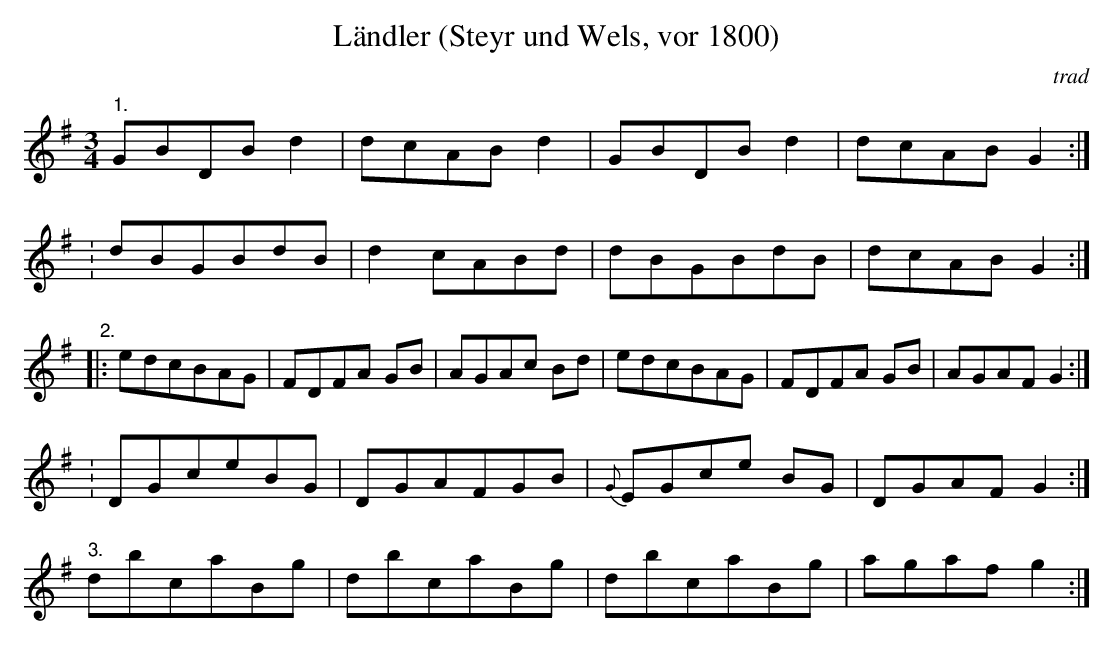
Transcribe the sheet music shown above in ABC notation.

X:1
T:Ländler (Steyr und Wels, vor 1800)
M:3/4
L:1/8
C:trad
K:G
"1." GBDBd2 |dcABd2 |GBDBd2 |dcABG2 :|
:dBGBdB|d2 cABd|dBGBdB|dcABG2 :|
"2." |:edcBAG|FDFA GB|AGAc Bd|edcBAG|FDFA GB|AGAF G2:|
:DGceBG|DGAFGB|{G}EGce BG|DGAF G2 :|
"3." dbcaBg|dbcaBg|dbcaBg|agafg2 :|
